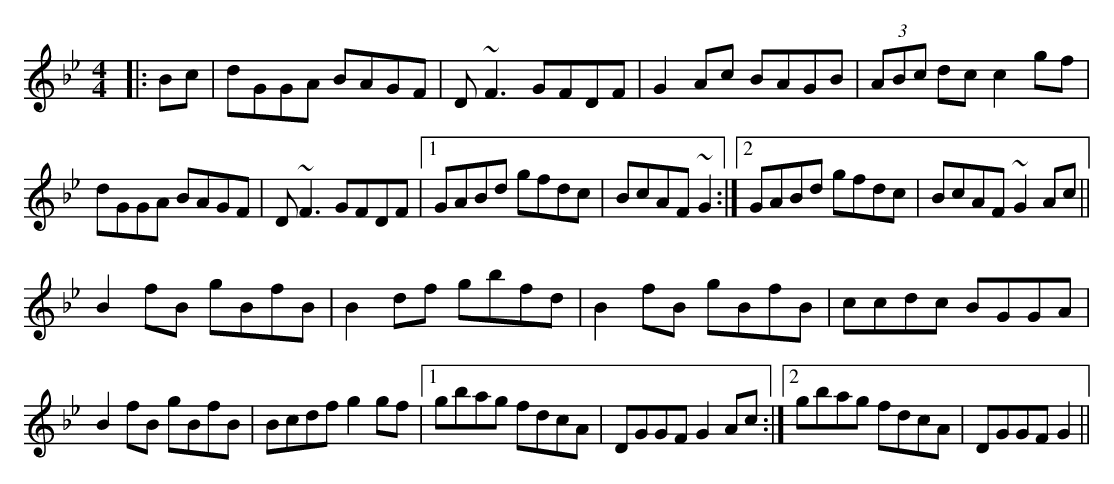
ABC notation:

X:1
M:4/4
K:Gmin
|:Bc|dGGA BAGF|D~F3 GFDF|G2Ac BAGB|(3ABc dc c2 gf|
dGGA BAGF|D~F3 GFDF|1 GABd gfdc|BcAF ~G2:|2 GABd gfdc|BcAF ~G2 Ac||
B2fB gBfB|B2df gbfd|B2fB gBfB|ccdc BGGA|
B2fB gBfB|Bcdf g2 gf|1 gbag fdcA|DGGF G2 Ac:|2 gbag fdcA|DGGF G2||
